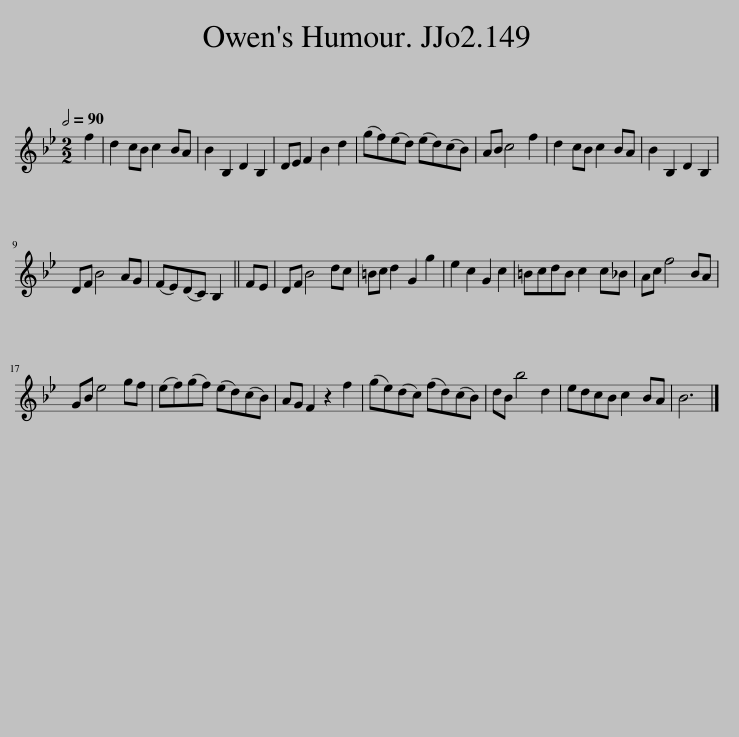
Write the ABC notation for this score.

X:1
L:1/8
Q:1/2=90
M:2/2
I:linebreak $
K:Bb
V:1 treble
V:1
 f2 | d2 cB c2 BA | B2 B,2 D2 B,2 | DE F2 B2 d2 | (gf)(ed) (ed)(cB) | %5
 AB c4 f2 | d2 cB c2 BA | B2 B,2 D2 B,2 |$ DF B4 AG | (FE)(DC) B,2 || %10
 FE | DF B4 dc | =Bc d2 G2 g2 | e2 c2 G2 c2 | =BcdB c2 c_B | %15
 Ac f4 BA |$ GB e4 gf | (ef)(gf) (ed)(cB) | AG F2 z2 f2 | (ge)(dc) (fd)(cB) | %20
 dB b4 d2 | edcB c2 BA | B6 |] %23
